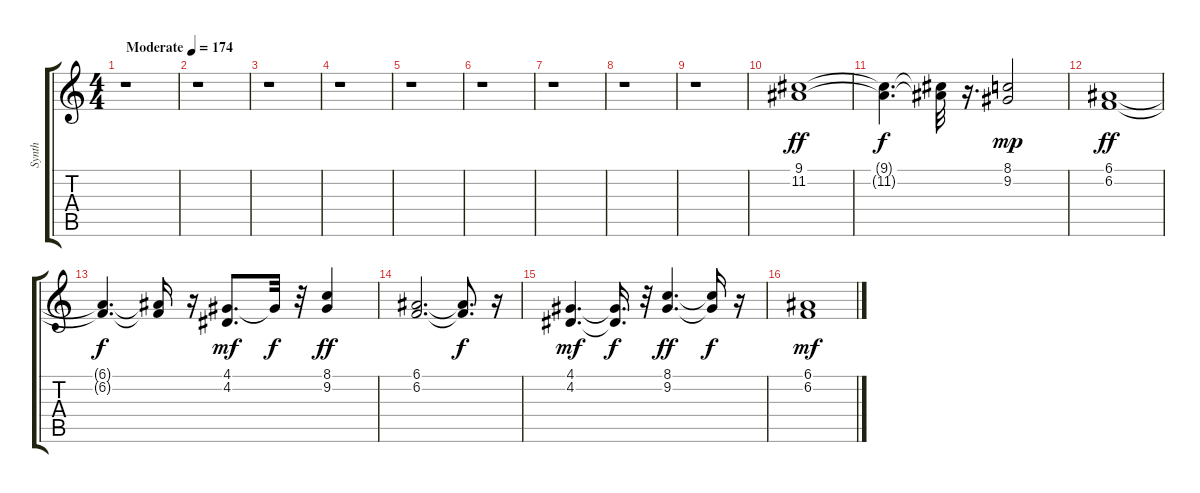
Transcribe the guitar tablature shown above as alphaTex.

\track ("Synth" "Synth") {instrument synthvoice}
\staff {score tabs}
\tuning (E4 B3 G3 D3 A2 E2) {hide}
\ts (4 4)
\tempo (174 "Moderate")
\clef g2
\ks c
r.1{dy ff instrument synthvoice} |
r.1 |
r.1 |
r.1 |
r.1 |
r.1 |
r.1 |
r.1 |
r.1 |
(9.1 11.2).1 |
(9.1{t} 11.2{t}).4{d dy f} (9.1{t} 11.2{t}).32 r.16{d} (8.1 9.2).2{dy mp} |
(6.1 6.2).1{dy ff} |
(6.1{t} 6.2{t}).4{d dy f} (6.1{t} 6.2{t}).16 r.16 (4.1 4.2).8{d dy mf} 4.1{t}.32{dy f} r.32 (8.1 9.2).4{dy ff} |
(6.1 6.2).2{d} (6.1{t} 6.2{t}).8{d dy f} r.16 |
(4.1 4.2).4{d dy mf} (4.1{t} 4.2{t}).16{d dy f} r.32 (8.1 9.2).4{d dy ff} (8.1{t} 9.2{t}).16{dy f} r.16 |
(6.1 6.2).1{dy mf}
